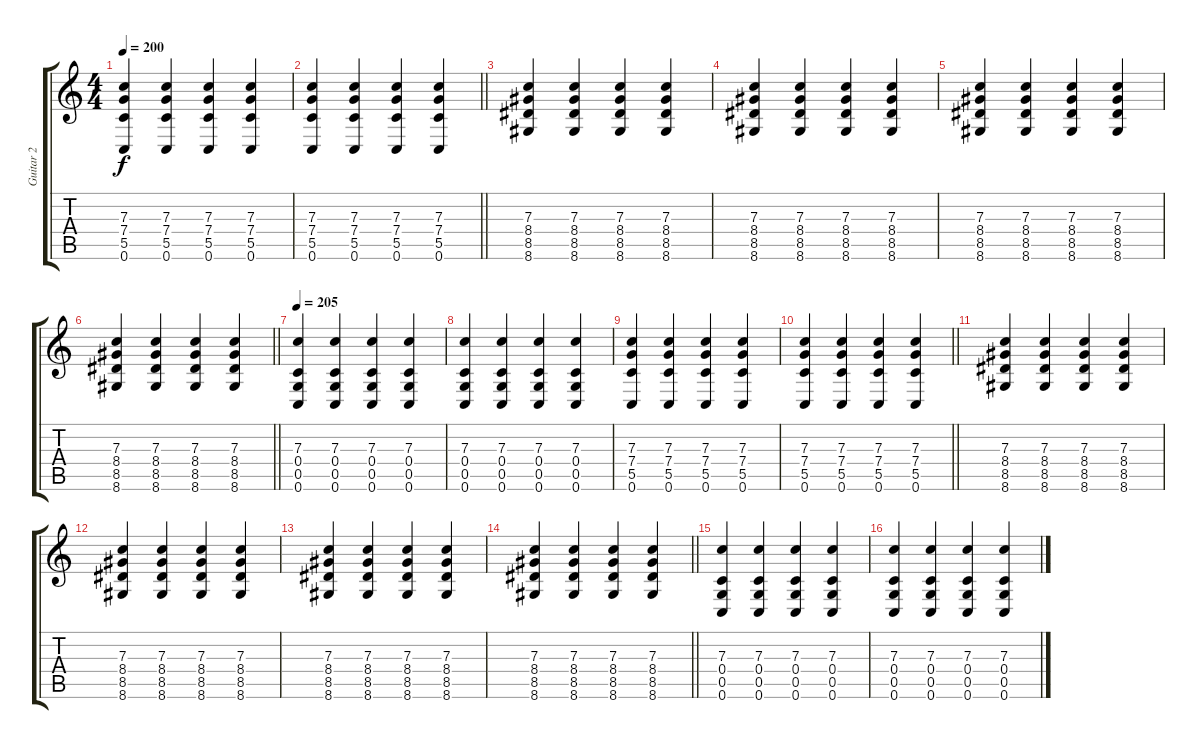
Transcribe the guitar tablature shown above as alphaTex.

\track ("Guitar 2" "Guitar 2") {instrument distortionguitar}
\staff {score tabs}
\tuning (D4 A3 F3 C3 G2 C2) {hide}
\ts (4 4)
\tempo 200
\clef g2
\ks c
(7.3 7.4 5.5 0.6).4{dy f} (7.3 7.4 5.5 0.6).4 (7.3 7.4 5.5 0.6).4 (7.3 7.4 5.5 0.6).4 |
\barLineRight lightlight
(7.3 7.4 5.5 0.6).4 (7.3 7.4 5.5 0.6).4 (7.3 7.4 5.5 0.6).4 (7.3 7.4 5.5 0.6).4 |
(7.3 8.4 8.5 8.6).4 (7.3 8.4 8.5 8.6).4 (7.3 8.4 8.5 8.6).4 (7.3 8.4 8.5 8.6).4 |
(7.3 8.4 8.5 8.6).4 (7.3 8.4 8.5 8.6).4 (7.3 8.4 8.5 8.6).4 (7.3 8.4 8.5 8.6).4 |
(7.3 8.4 8.5 8.6).4 (7.3 8.4 8.5 8.6).4 (7.3 8.4 8.5 8.6).4 (7.3 8.4 8.5 8.6).4 |
\barLineRight lightlight
(7.3 8.4 8.5 8.6).4 (7.3 8.4 8.5 8.6).4 (7.3 8.4 8.5 8.6).4 (7.3 8.4 8.5 8.6).4 |
\tempo 205
(7.3 0.4 0.5 0.6).4{volume 13 balance 16 instrument distortionguitar} (7.3 0.4 0.5 0.6).4 (7.3 0.4 0.5 0.6).4 (7.3 0.4 0.5 0.6).4 |
(7.3 0.4 0.5 0.6).4 (7.3 0.4 0.5 0.6).4 (7.3 0.4 0.5 0.6).4 (7.3 0.4 0.5 0.6).4 |
(7.3 7.4 5.5 0.6).4 (7.3 7.4 5.5 0.6).4 (7.3 7.4 5.5 0.6).4 (7.3 7.4 5.5 0.6).4 |
\barLineRight lightlight
(7.3 7.4 5.5 0.6).4 (7.3 7.4 5.5 0.6).4 (7.3 7.4 5.5 0.6).4 (7.3 7.4 5.5 0.6).4 |
(7.3 8.4 8.5 8.6).4 (7.3 8.4 8.5 8.6).4 (7.3 8.4 8.5 8.6).4 (7.3 8.4 8.5 8.6).4 |
(7.3 8.4 8.5 8.6).4 (7.3 8.4 8.5 8.6).4 (7.3 8.4 8.5 8.6).4 (7.3 8.4 8.5 8.6).4 |
(7.3 8.4 8.5 8.6).4 (7.3 8.4 8.5 8.6).4 (7.3 8.4 8.5 8.6).4 (7.3 8.4 8.5 8.6).4 |
\barLineRight lightlight
(7.3 8.4 8.5 8.6).4 (7.3 8.4 8.5 8.6).4 (7.3 8.4 8.5 8.6).4 (7.3 8.4 8.5 8.6).4 |
(7.3 0.4 0.5 0.6).4 (7.3 0.4 0.5 0.6).4 (7.3 0.4 0.5 0.6).4 (7.3 0.4 0.5 0.6).4 |
(7.3 0.4 0.5 0.6).4 (7.3 0.4 0.5 0.6).4 (7.3 0.4 0.5 0.6).4 (7.3 0.4 0.5 0.6).4
